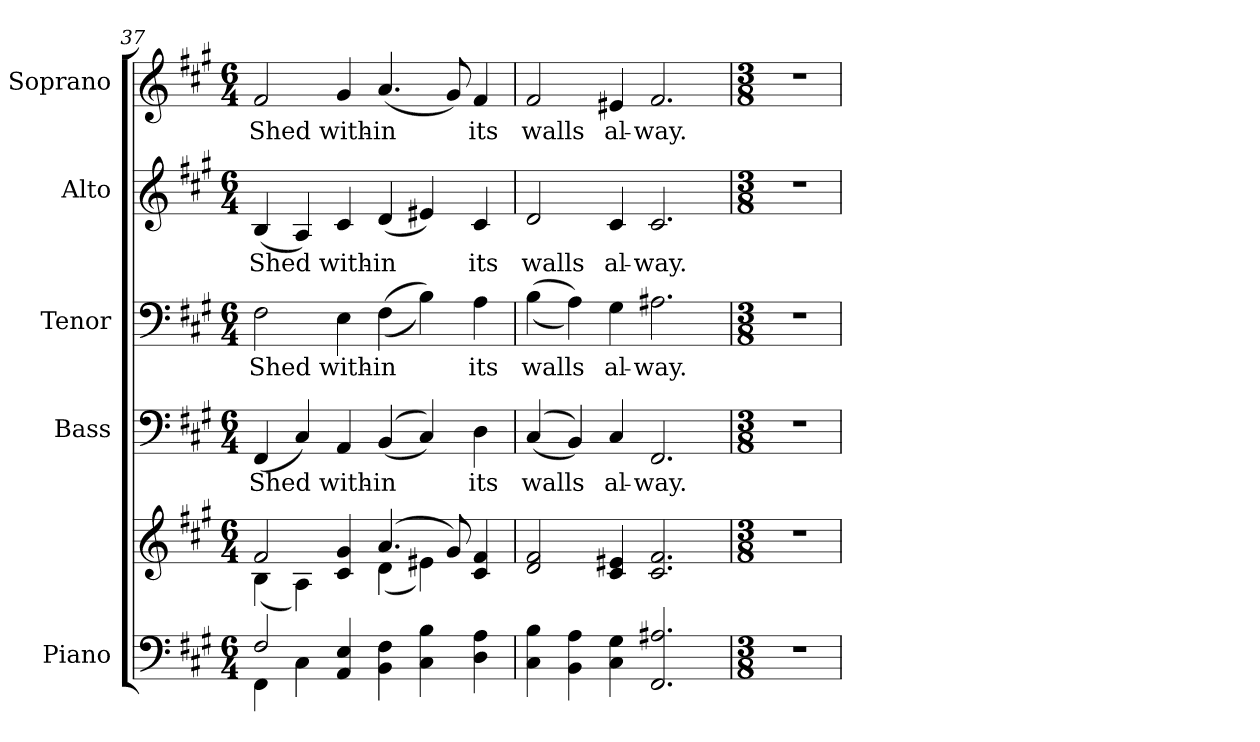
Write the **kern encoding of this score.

**kern	**kern	**kern	**text	**kern	**text	**kern	**text	**kern	**text
*part5	*part5	*part4	*part4	*part3	*part3	*part2	*part2	*part1	*part1
*staff6	*staff5	*staff4	*staff4	*staff3	*staff3	*staff2	*staff2	*staff1	*staff1
*I"Piano	*	*I"Bass	*	*I"Tenor	*	*I"Alto	*	*I"Soprano	*
*I'Pno.	*	*I'B.	*	*I'T.	*	*I'A.	*	*I'S.	*
!!LO:PB:g=z
*clefF4	*clefG2	*clefF4	*	*clefF4	*	*clefG2	*	*clefG2	*
*k[f#c#g#]	*k[f#c#g#]	*k[f#c#g#]	*	*k[f#c#g#]	*	*k[f#c#g#]	*	*k[f#c#g#]	*
*A:	*A:	*A:	*	*A:	*	*A:	*	*A:	*
*M6/4	*M6/4	*M6/4	*	*M6/4	*	*M6/4	*	*M6/4	*
=37	=37	=37	=37	=37	=37	=37	=37	=37	=37
*^	*^	*	*	*	*	*	*	*	*
!	!	!	!	!	!LO:LY:b:color=#000000	!	!	!	!	!	!
!	!	!	!	!	!	!	!LO:LY:b:color=#000000	!	!	!	!
!	!	!	!	!	!	!	!	!	!LO:LY:b:color=#000000	!	!
!	!	!	!	!	!	!	!	!	!	!	!LO:LY:b:color=#000000
2F#i/	4FF#i\	2f#i/	(4Bi\	(4FF#i/	Shed	2F#i\	Shed	(4Bi/	Shed	2f#i/	Shed
.	4C#i\	.	4Ai\)	4C#i/)	.	.	.	4Ai/)	.	.	.
!	!	!	!	!	!LO:LY:b:color=#000000	!	!	!	!	!	!
!	!	!	!	!	!	!	!LO:LY:b:color=#000000	!	!	!	!
!	!	!	!	!	!	!	!	!	!LO:LY:b:color=#000000	!	!
!	!	!	!	!	!	!	!	!	!	!	!LO:LY:b:color=#000000
4AAi/ 4Ei	4ryy	4c#i/ 4g#i	4ryy	4AAi/	with-	4Ei\	with-	4c#i/	with-	4g#i/	with-
!	!	!	!	!	!LO:LY:b:color=#000000	!	!	!	!	!	!
!	!	!	!	!	!	!	!LO:LY:b:color=#000000	!	!	!	!
!	!	!	!	!	!	!	!	!	!LO:LY:b:color=#000000	!	!
!	!	!	!	!	!	!	!	!	!	!	!LO:LY:b:color=#000000
4BBi\ 4F#i	2.ryy	(4.ai/	(4di\	((4BBi/	-in	((4F#i\	-in	(4di/	-in	(4.ai/	-in
4C#i\ 4Bi	.	.	4e#Xi\)	4C#i/))	.	4Bi\))	.	4e#Xi/)	.	.	.
.	.	8g#i/)	.	.	.	.	.	.	.	8g#i/)	.
!	!	!	!	!	!LO:LY:b:color=#000000	!	!	!	!	!	!
!	!	!	!	!	!	!	!LO:LY:b:color=#000000	!	!	!	!
!	!	!	!	!	!	!	!	!	!LO:LY:b:color=#000000	!	!
!	!	!	!	!	!	!	!	!	!	!	!LO:LY:b:color=#000000
4Di\ 4Ai	.	4c#i/ 4f#i	4ryy	4Di\	its	4Ai\	its	4c#i/	its	4f#i/	its
*v	*v	*	*	*	*	*	*	*	*	*	*
*	*v	*v	*	*	*	*	*	*	*	*
=38	=38	=38	=38	=38	=38	=38	=38	=38	=38
*	*^	*	*	*	*	*	*	*	*
!	!	!	!	!LO:LY:b:color=#000000	!	!	!	!	!	!
*	*v	*v	*	*	*	*	*	*	*	*
*	*^	*	*	*	*	*	*	*	*
!	!	!	!	!	!	!LO:LY:b:color=#000000	!	!	!	!
*	*v	*v	*	*	*	*	*	*	*	*
*	*^	*	*	*	*	*	*	*	*
!	!	!	!	!	!	!	!	!LO:LY:b:color=#000000	!	!
*	*v	*v	*	*	*	*	*	*	*	*
*	*^	*	*	*	*	*	*	*	*
!	!	!	!	!	!	!	!	!	!	!LO:LY:b:color=#000000
*	*v	*v	*	*	*	*	*	*	*	*
4C#i\ 4Bi	2di/ 2f#i	((4C#i/	walls	((4Bi\	walls	2di/	walls	2f#i/	walls
4BBi\ 4Ai	.	4BBi/))	.	4Ai\))	.	.	.	.	.
!	!	!	!LO:LY:b:color=#000000	!	!	!	!	!	!
!	!	!	!	!	!LO:LY:b:color=#000000	!	!	!	!
!	!	!	!	!	!	!	!LO:LY:b:color=#000000	!	!
!	!	!	!	!	!	!	!	!	!LO:LY:b:color=#000000
4C#i\ 4G#i	4c#i/ 4e#Xi	4C#i/	al-	4G#i\	al-	4c#i/	al-	4e#Xi/	al-
!	!	!	!LO:LY:b:color=#000000	!	!	!	!	!	!
!	!	!	!	!	!LO:LY:b:color=#000000	!	!	!	!
!	!	!	!	!	!	!	!LO:LY:b:color=#000000	!	!
!	!	!	!	!	!	!	!	!	!LO:LY:b:color=#000000
2.FF#i/ 2.A#Xi	2.c#i/ 2.f#i	2.FF#i/	-way.	2.A#Xi\	-way.	2.c#i/	-way.	2.f#i/	-way.
!!LO:PB:g=z
=39	=39	=39	=39	=39	=39	=39	=39	=39	=39
*M3/8	*M3/8	*M3/8	*	*M3/8	*	*M3/8	*	*M3/8	*
!LO:N:vis=1	!LO:N:vis=1	!LO:N:vis=1	!	!LO:N:vis=1	!	!LO:N:vis=1	!	!LO:N:vis=1	!
4.r	4.r	4.r	.	4.r	.	4.r	.	4.r	.
=	=	=	=	=	=	=	=	=	=
*-	*-	*-	*-	*-	*-	*-	*-	*-	*-
